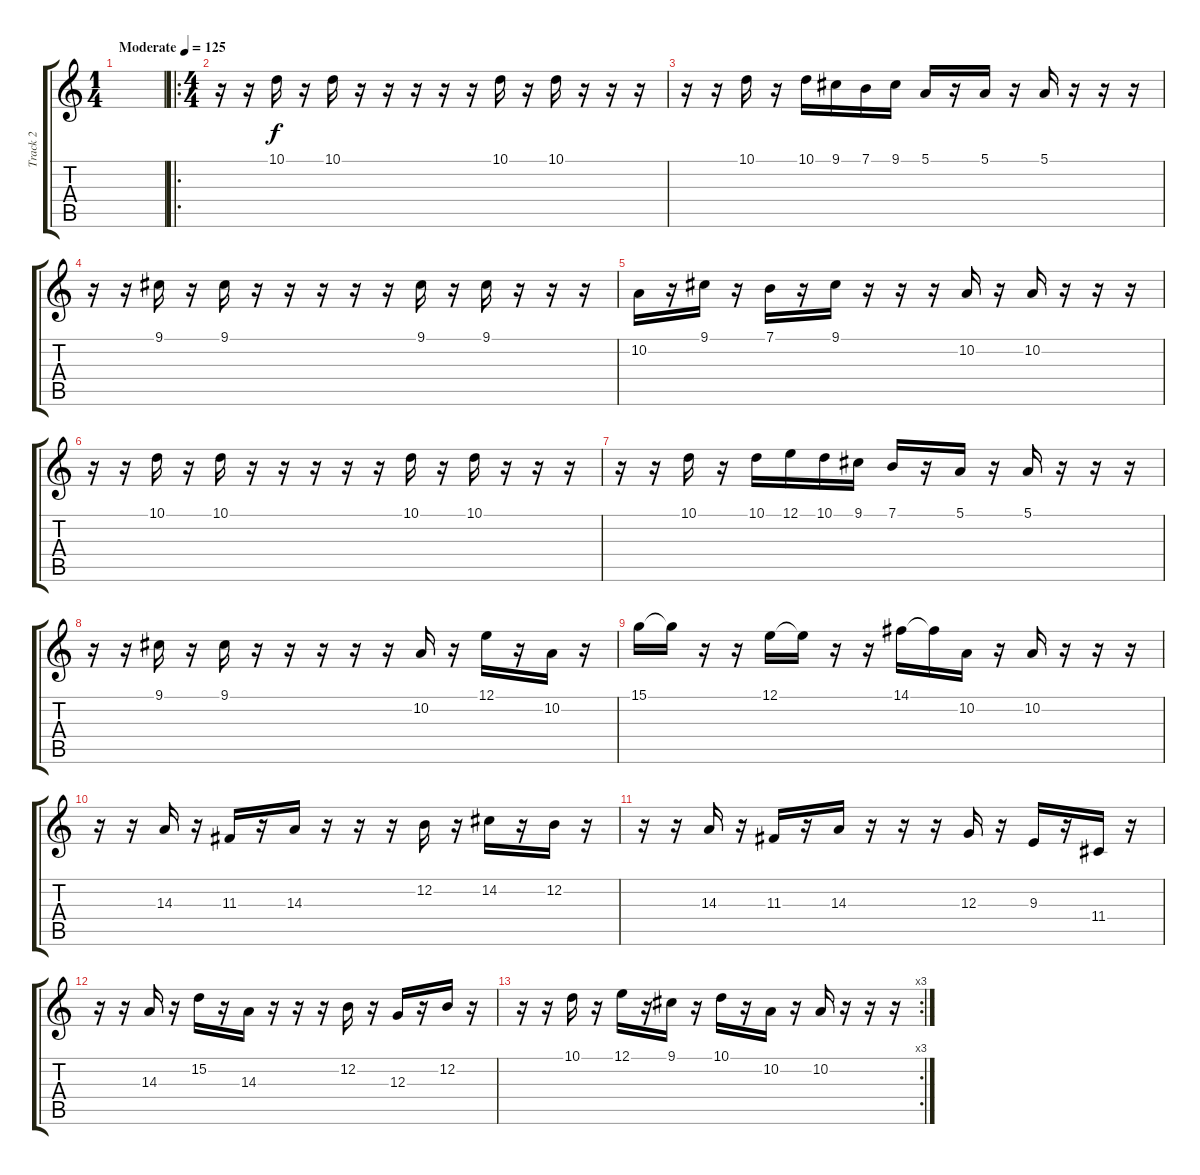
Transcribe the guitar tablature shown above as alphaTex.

\track ("Track 2" "Track 2") {instrument lead5charang}
\staff {score tabs}
\tuning (E4 B3 G3 D3 A2 E2) {hide}
\ts (1 4)
\tempo (125 "Moderate")
\clef g2
\ks c
|
\ro
\ts (4 4)
r.16 r.16 10.1.16 r.16 10.1.16 r.16 r.16 r.16 r.16 r.16 10.1.16 r.16 10.1.16 r.16 r.16 r.16 |
r.16 r.16 10.1.16 r.16 10.1.16 9.1.16 7.1.16 9.1.16 5.1.16 r.16 5.1.16 r.16 5.1.16 r.16 r.16 r.16 |
r.16 r.16 9.1.16 r.16 9.1.16 r.16 r.16 r.16 r.16 r.16 9.1.16 r.16 9.1.16 r.16 r.16 r.16 |
10.2.16 r.16 9.1.16 r.16 7.1.16 r.16 9.1.16 r.16 r.16 r.16 10.2.16 r.16 10.2.16 r.16 r.16 r.16 |
r.16 r.16 10.1.16 r.16 10.1.16 r.16 r.16 r.16 r.16 r.16 10.1.16 r.16 10.1.16 r.16 r.16 r.16 |
r.16 r.16 10.1.16 r.16 10.1.16 12.1.16 10.1.16 9.1.16 7.1.16 r.16 5.1.16 r.16 5.1.16 r.16 r.16 r.16 |
r.16 r.16 9.1.16 r.16 9.1.16 r.16 r.16 r.16 r.16 r.16 10.2.16 r.16 12.1.16 r.16 10.2.16 r.16 |
15.1.16 15.1{t}.16 r.16 r.16 12.1.16 12.1{t}.16 r.16 r.16 14.1.16 14.1{t}.16 10.2.16 r.16 10.2.16 r.16 r.16 r.16 |
r.16 r.16 14.3.16 r.16 11.3.16 r.16 14.3.16 r.16 r.16 r.16 12.2.16 r.16 14.2.16 r.16 12.2.16 r.16 |
r.16 r.16 14.3.16 r.16 11.3.16 r.16 14.3.16 r.16 r.16 r.16 12.3.16 r.16 9.3.16 r.16 11.4.16 r.16 |
r.16 r.16 14.3.16 r.16 15.2.16 r.16 14.3.16 r.16 r.16 r.16 12.2.16 r.16 12.3.16 r.16 12.2.16 r.16 |
\rc 3
r.16 r.16 10.1.16 r.16 12.1.16 r.16 9.1.16 r.16 10.1.16 r.16 10.2.16 r.16 10.2.16 r.16 r.16 r.16
